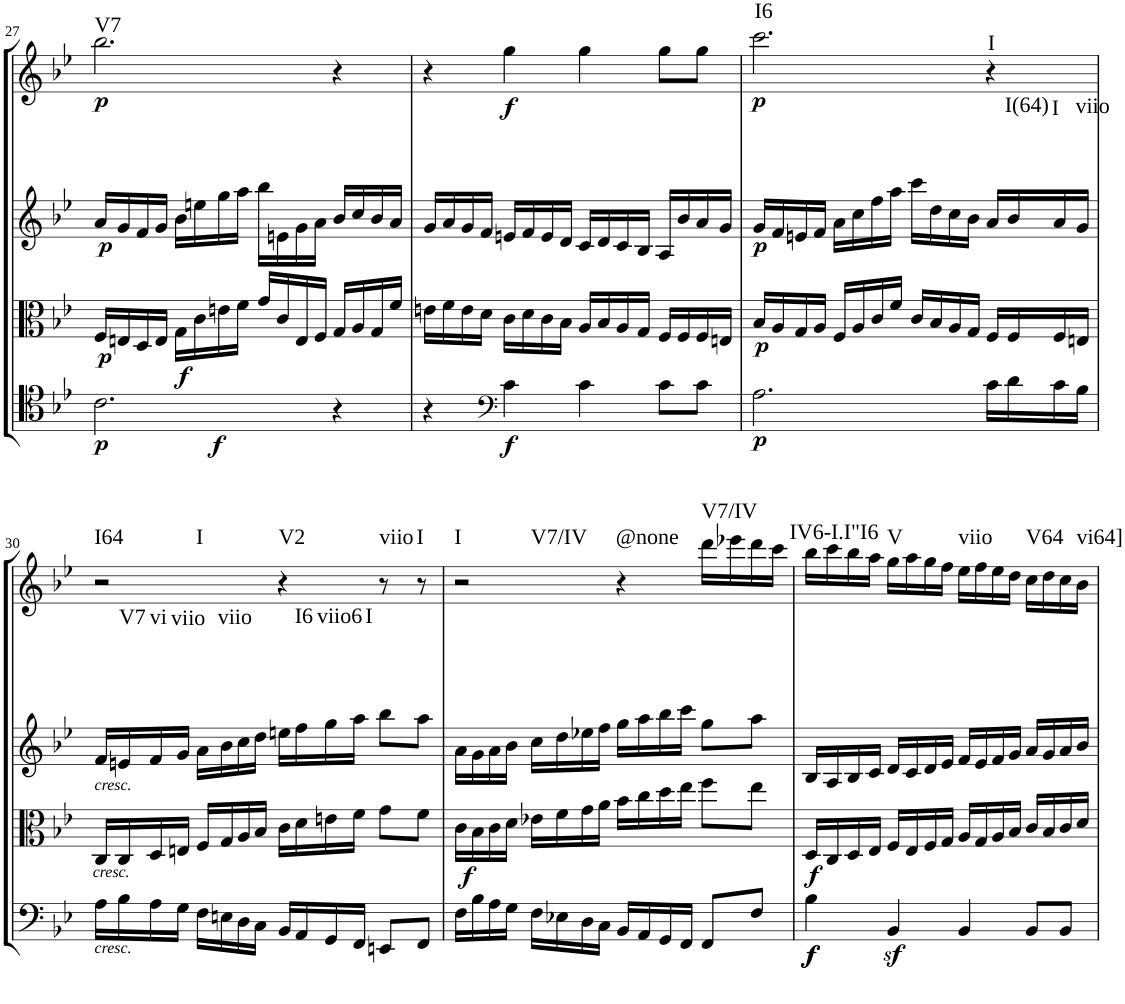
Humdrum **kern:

**kern	**dynam	**kern	**dynam	**kern	**dynam	**harte	**kern	**dynam	**harte
*part4	*part4	*part3	*part3	*part2	*part2	*part2	*part1	*part1	*part1
*staff4	*staff4	*staff3	*staff3	*staff2	*staff2	*	*staff1	*staff1	*
*I"Violoncello.	*	*I"Viola.	*	*I"Violino II.	*	*	*I"Violino I.	*	*
*I'Vc	*	*I'Vla	*	*I'Vln	*	*	*I'Vln	*	*
!!LO:PB:g=z
*clefC4	*	*clefC3	*	*clefG2	*	*	*clefG2	*	*
*k[b-e-]	*	*k[b-e-]	*	*k[b-e-]	*	*	*k[b-e-]	*	*
*B-:	*	*B-:	*	*B-:	*	*	*B-:	*	*
*M4/4	*	*M4/4	*	*M4/4	*	*	*M4/4	*	*
*met(c)	*	*met(c)	*	*met(c)	*	*	*met(c)	*	*
=27	=27	=27	=27	=27	=27	=27	=27	=27	=27
!	!LO:DY:b	!	!	!	!	!	!	!	!
!	!LO:DY:n=1:b	!	!LO:DY:b	!	!LO:DY:b	!	!	!LO:DY:b	!LO:H:kt=V7
2.c\	p f	16F/LL	p	16a/LL	p	.	2.bb-\	p	N
.	.	16En/	.	16g/	.	.	.	.	.
.	.	16D/	.	16f/	.	.	.	.	.
.	.	16E/JJ	.	16g/JJ	.	.	.	.	.
!	!	!	!LO:DY:b	!	!	!	!	!	!
.	.	16G\LL	f	16b-\LL	.	.	.	.	.
.	.	16c\	.	16een\	.	.	.	.	.
.	.	16en\	.	16gg\	.	.	.	.	.
.	.	16f\JJ	.	16aa\JJ	.	.	.	.	.
.	.	16g/LL	.	16bb-\LL	.	.	.	.	.
.	.	16c/	.	16en\	.	.	.	.	.
.	.	16E/	.	16g\	.	.	.	.	.
.	.	16F/JJ	.	16a\JJ	.	.	.	.	.
4r	.	16G/LL	.	16b-/LL	.	.	4r	.	.
.	.	16A/	.	16cc/	.	.	.	.	.
.	.	16G/	.	16b-/	.	.	.	.	.
.	.	16f/JJ	.	16a/JJ	.	.	.	.	.
=28	=28	=28	=28	=28	=28	=28	=28	=28	=28
4r	.	16en\LL	.	16g/LL	.	.	4r	.	.
.	.	16f\	.	16a/	.	.	.	.	.
.	.	16e\	.	16g/	.	.	.	.	.
.	.	16d\JJ	.	16f/JJ	.	.	.	.	.
*clefF4	*	*	*	*	*	*	*	*	*
!	!LO:DY:b	!	!	!	!	!	!	!LO:DY:b	!
4c\	f	16c\LL	.	16en/LL	.	.	4gg\	f	.
.	.	16d\	.	16f/	.	.	.	.	.
.	.	16c\	.	16e/	.	.	.	.	.
.	.	16B-\JJ	.	16d/JJ	.	.	.	.	.
4c\	.	16A/LL	.	16c/LL	.	.	4gg\	.	.
.	.	16B-/	.	16d/	.	.	.	.	.
.	.	16A/	.	16c/	.	.	.	.	.
.	.	16G/JJ	.	16B-/JJ	.	.	.	.	.
8c\L	.	16F/LL	.	16A/LL	.	.	8gg\L	.	.
.	.	16F/	.	16b-/	.	.	.	.	.
8c\J	.	16F/	.	16a/	.	.	8gg\J	.	.
.	.	16En/JJ	.	16g/JJ	.	.	.	.	.
=29	=29	=29	=29	=29	=29	=29	=29	=29	=29
!	!LO:DY:b	!	!LO:DY:b	!	!LO:DY:b	!	!	!LO:DY:b	!LO:H:kt=I6
2.A\	p	16B-/LL	p	16g/LL	p	.	2.ccc\	p	N
.	.	16A/	.	16f/	.	.	.	.	.
.	.	16G/	.	16en/	.	.	.	.	.
.	.	16A/JJ	.	16f/JJ	.	.	.	.	.
.	.	16F/LL	.	16a\LL	.	.	.	.	.
.	.	16A/	.	16cc\	.	.	.	.	.
.	.	16c/	.	16ff\	.	.	.	.	.
.	.	16f/JJ	.	16aa\JJ	.	.	.	.	.
.	.	16c/LL	.	16ccc\LL	.	.	.	.	.
.	.	16B-/	.	16dd\	.	.	.	.	.
.	.	16A/	.	16cc\	.	.	.	.	.
.	.	16G/JJ	.	16b-\JJ	.	.	.	.	.
!	!	!	!	!	!	!	!	!	!LO:H:kt=I
16c\LL	.	16F/LL	.	16a/LL	.	.	4r	.	N
!	!	!	!	!	!	!LO:H:kt=I(64)	!	!	!
16d\	.	16F/	.	16b-/	.	N	.	.	.
!	!	!	!	!	!	!LO:H:kt=I	!	!	!
16c\	.	16F/	.	16a/	.	N	.	.	.
!	!	!	!	!	!	!LO:H:kt=viio	!	!	!
16B-\JJ	.	16En/JJ	.	16g/JJ	.	N	.	.	.
!!LO:LB:g=z
=30	=30	=30	=30	=30	=30	=30	=30	=30	=30
!	!	!	!	!LO:TX:b:i:t=cresc.	!	!	!	!	!
!	!	!LO:TX:b:i:t=cresc.	!	!	!	!	!	!	!
!LO:TX:b:i:t=cresc.	!	!	!	!	!	!	!	!	!LO:H:n=1:kt=I64
!	!	!	!	!	!	!	!	!	!LO:H:n=2:kt=I
16A\LL	.	16C/LL	.	16f/LL	.	.	2r	.	N N
!	!	!	!	!	!	!LO:H:kt=V7	!	!	!
16B-\	.	16C/	.	16en/	.	N	.	.	.
!	!	!	!	!	!	!LO:H:kt=vi	!	!	!
16A\	.	16D/	.	16f/	.	N	.	.	.
!	!	!	!	!	!	!LO:H:kt=viio	!	!	!
16G\JJ	.	16En/JJ	.	16g/JJ	.	N	.	.	.
16F\LL	.	16F/LL	.	16a\LL	.	.	.	.	.
!	!	!	!	!	!	!LO:H:kt=viio	!	!	!
16En\	.	16G/	.	16b-\	.	N	.	.	.
16D\	.	16A/	.	16cc\	.	.	.	.	.
16C\JJ	.	16B-/JJ	.	16dd\JJ	.	.	.	.	.
!	!	!	!	!	!	!	!	!	!LO:H:kt=V2
16BB-/LL	.	16c\LL	.	16een\LL	.	.	4r	.	N
!	!	!	!	!	!	!LO:H:kt=I6	!	!	!
16AA/	.	16d\	.	16ff\	.	N	.	.	.
!	!	!	!	!	!	!LO:H:kt=viio6	!	!	!
16GG/	.	16en\	.	16gg\	.	N	.	.	.
!	!	!	!	!	!	!LO:H:kt=I	!	!	!
16FF/JJ	.	16f\JJ	.	16aa\JJ	.	N	.	.	.
!	!	!	!	!	!	!	!	!	!LO:H:kt=viio
8EEn/L	.	8g\L	.	8bb-\L	.	.	8r	.	N
!	!	!	!	!	!	!	!	!	!LO:H:kt=I
8FF/J	.	8f\J	.	8aa\J	.	.	8r	.	N
=31	=31	=31	=31	=31	=31	=31	=31	=31	=31
!	!	!	!LO:DY:b	!	!	!	!	!	!LO:H:n=1:kt=I
!	!	!	!	!	!	!	!	!	!LO:H:n=2:kt=V7/IV
16F\LL	.	16c\LL	f	16a\LL	.	.	2r	.	N N
16B-\	.	16B-\	.	16g\	.	.	.	.	.
16A\	.	16c\	.	16a\	.	.	.	.	.
16G\JJ	.	16d\JJ	.	16b-\JJ	.	.	.	.	.
16F\LL	.	16e-X\LL	.	16cc\LL	.	.	.	.	.
16E-X\	.	16f\	.	16dd\	.	.	.	.	.
16D\	.	16g\	.	16ee-X\	.	.	.	.	.
16C\JJ	.	16a\JJ	.	16ff\JJ	.	.	.	.	.
!	!	!	!	!	!	!	!	!	!LO:H:kt=@none
16BB-/LL	.	16b-\LL	.	16gg\LL	.	.	4r	.	N
16AA/	.	16cc\	.	16aa\	.	.	.	.	.
16GG/	.	16dd\	.	16bb-\	.	.	.	.	.
16FF/JJ	.	16ee-\JJ	.	16ccc\JJ	.	.	.	.	.
!	!	!	!	!	!	!	!	!	!LO:H:kt=V7/IV
8FF/L	.	8ff\L	.	8gg\L	.	.	16ddd\LL	.	N
.	.	.	.	.	.	.	16eee-X\	.	.
8F/J	.	8ee-\J	.	8aa\J	.	.	16ddd\	.	.
.	.	.	.	.	.	.	16ccc\JJ	.	.
=32	=32	=32	=32	=32	=32	=32	=32	=32	=32
!	!LO:DY:b	!	!	!	!	!	!	!	!
!	!LO:DY:n=1:b	!	!LO:DY:b	!	!	!	!	!	!LO:H:kt=IV6-I.I"I6
4B-\	f f	16D/LL	f	16B-/LL	.	.	16bb-\LL	.	N
.	.	16C/	.	16A/	.	.	16ccc\	.	.
.	.	16D/	.	16B-/	.	.	16bb-\	.	.
.	.	16E-/JJ	.	16c/JJ	.	.	16aa\JJ	.	.
!	!	!	!	!	!	!	!	!	!LO:H:kt=V
4BB-z</	.	16F/LL	.	16d/LL	.	.	16gg\LL	.	N
.	.	16E-/	.	16c/	.	.	16aa\	.	.
.	.	16F/	.	16d/	.	.	16gg\	.	.
.	.	16G/JJ	.	16e-/JJ	.	.	16ff\JJ	.	.
!	!	!	!	!	!	!	!	!	!LO:H:kt=viio
4BB-/	.	16A/LL	.	16f/LL	.	.	16ee-\LL	.	N
.	.	16G/	.	16e-/	.	.	16ff\	.	.
.	.	16A/	.	16f/	.	.	16ee-\	.	.
.	.	16B-/JJ	.	16g/JJ	.	.	16dd\JJ	.	.
!	!	!	!	!	!	!	!	!	!LO:H:kt=V64
8BB-/L	.	16c/LL	.	16a/LL	.	.	16cc\LL	.	N
.	.	16B-/	.	16g/	.	.	16dd\	.	.
8BB-/J	.	16c/	.	16a/	.	.	16cc\	.	.
!	!	!	!	!	!	!	!	!	!LO:H:kt=vi64]
.	.	16d/JJ	.	16b-/JJ	.	.	16b-\JJ	.	N
=	=	=	=	=	=	=	=	=	=
*-	*-	*-	*-	*-	*-	*-	*-	*-	*-
